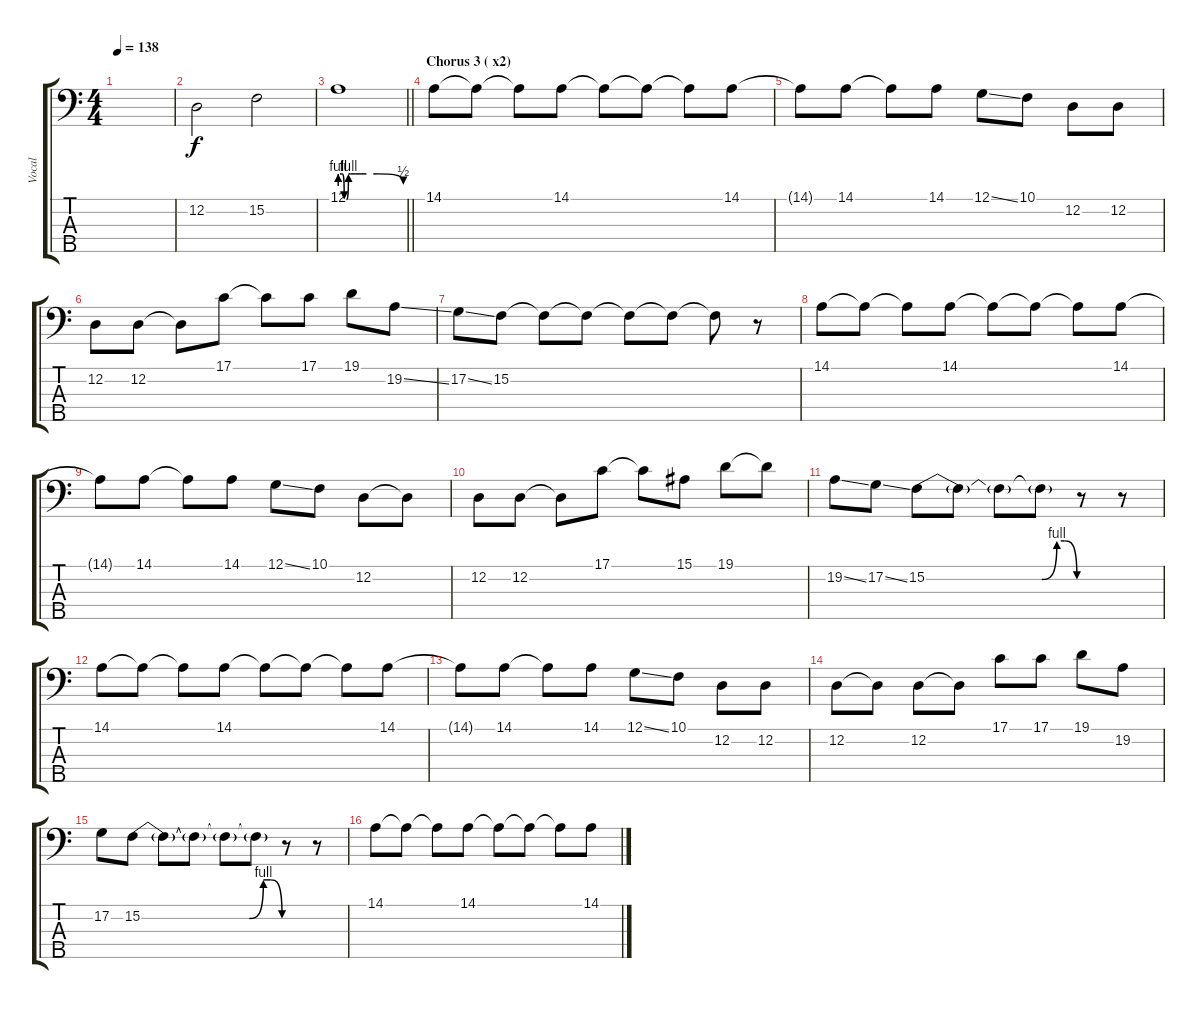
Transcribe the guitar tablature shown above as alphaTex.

\track ("Vocal" "Vocal") {instrument viola}
\staff {score tabs}
\tuning (G2 D2 A1 E1 B0) {hide}
\ts (4 4)
\tempo 138
\clef f4
\ks c
|
12.2.2 15.2.2 |
\barLineRight lightlight
12.1{be (custom 0 4 2 4 4 0 6 0 8 4 10 4 15 4 20 4 25 4 35 4 60 2)}.1 |
\section ("" "Chorus 3 ( x2)")
14.1.8 14.1{t}.8 14.1{t}.8 14.1.8 14.1{t}.8 14.1{t}.8 14.1{t}.8 14.1.8 |
14.1{t}.8 14.1.8 14.1{t}.8 14.1.8 12.1{ss}.8 10.1.8 12.2.8 12.2.8 |
12.2.8 12.2.8 12.2{t}.8 17.1.8 17.1{t}.8 17.1.8 19.1.8 19.2{ss}.8 |
17.2{ss}.8 15.2.8 15.2{t}.8 15.2{t}.8 15.2{t}.8 15.2{t}.8 15.2{t}.8 r.8 |
14.1.8 14.1{t}.8 14.1{t}.8 14.1.8 14.1{t}.8 14.1{t}.8 14.1{t}.8 14.1.8 |
14.1{t}.8 14.1.8 14.1{t}.8 14.1.8 12.1{ss}.8 10.1.8 12.2.8 12.2{t}.8 |
12.2.8 12.2.8 12.2{t}.8 17.1.8 17.1{t}.8 15.1.8 19.1.8 19.1{t}.8 |
19.2{ss}.8 17.2{ss}.8 15.2{be (custom 0 0 46 0 52 4 55 4 60 0)}.8 15.2{t}.8 15.2{t}.8 15.2{t}.8 r.8 r.8 |
14.1.8 14.1{t}.8 14.1{t}.8 14.1.8 14.1{t}.8 14.1{t}.8 14.1{t}.8 14.1.8 |
14.1{t}.8 14.1.8 14.1{t}.8 14.1.8 12.1{ss}.8 10.1.8 12.2.8 12.2.8 |
12.2.8 12.2{t}.8 12.2.8 12.2{t}.8 17.1.8 17.1.8 19.1.8 19.2.8 |
17.2.8 15.2{be (custom 0 0 46 0 52 4 55 4 60 0)}.8 15.2{t}.8 15.2{t}.8 15.2{t}.8 15.2{t}.8 r.8 r.8 |
14.1.8 14.1{t}.8 14.1{t}.8 14.1.8 14.1{t}.8 14.1{t}.8 14.1{t}.8 14.1.8
